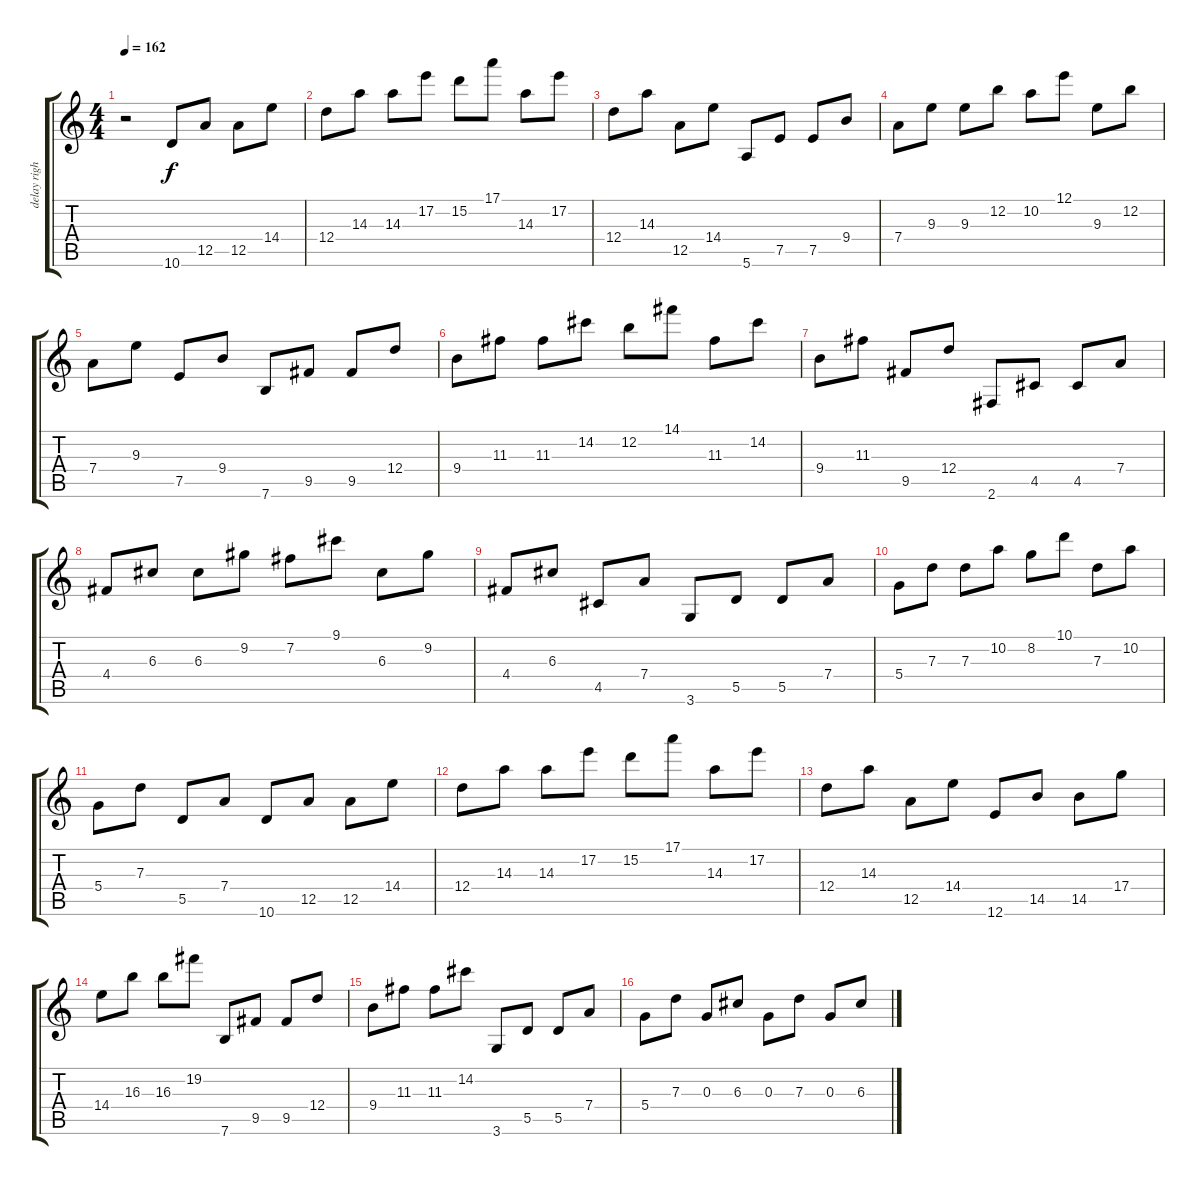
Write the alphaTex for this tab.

\track ("delay right" "delay righ") {instrument electricguitarjazz}
\staff {score tabs}
\tuning (E4 B3 G3 D3 A2 E2) {hide}
\ts (4 4)
\tempo 162
\clef g2
\ks c
r.2{dy f instrument electricguitarjazz} 10.6.8 12.5.8 12.5.8 14.4.8 |
12.4.8 14.3.8 14.3.8 17.2.8 15.2.8 17.1.8 14.3.8 17.2.8 |
12.4.8 14.3.8 12.5.8 14.4.8 5.6.8 7.5.8 7.5.8 9.4.8 |
7.4.8 9.3.8 9.3.8 12.2.8 10.2.8 12.1.8 9.3.8 12.2.8 |
7.4.8 9.3.8 7.5.8 9.4.8 7.6.8 9.5.8 9.5.8 12.4.8 |
9.4.8 11.3.8 11.3.8 14.2.8 12.2.8 14.1.8 11.3.8 14.2.8 |
9.4.8 11.3.8 9.5.8 12.4.8 2.6.8 4.5.8 4.5.8 7.4.8 |
4.4.8 6.3.8 6.3.8 9.2.8 7.2.8 9.1.8 6.3.8 9.2.8 |
4.4.8 6.3.8 4.5.8 7.4.8 3.6.8 5.5.8 5.5.8 7.4.8 |
5.4.8 7.3.8 7.3.8 10.2.8 8.2.8 10.1.8 7.3.8 10.2.8 |
5.4.8 7.3.8 5.5.8 7.4.8 10.6.8 12.5.8 12.5.8 14.4.8 |
12.4.8 14.3.8 14.3.8 17.2.8 15.2.8 17.1.8 14.3.8 17.2.8 |
12.4.8 14.3.8 12.5.8 14.4.8 12.6.8 14.5.8 14.5.8 17.4.8 |
14.4.8 16.3.8 16.3.8 19.2.8 7.6.8 9.5.8 9.5.8 12.4.8 |
9.4.8 11.3.8 11.3.8 14.2.8 3.6.8 5.5.8 5.5.8 7.4.8 |
5.4.8 7.3.8 0.3.8 6.3.8 0.3.8 7.3.8 0.3.8 6.3.8
